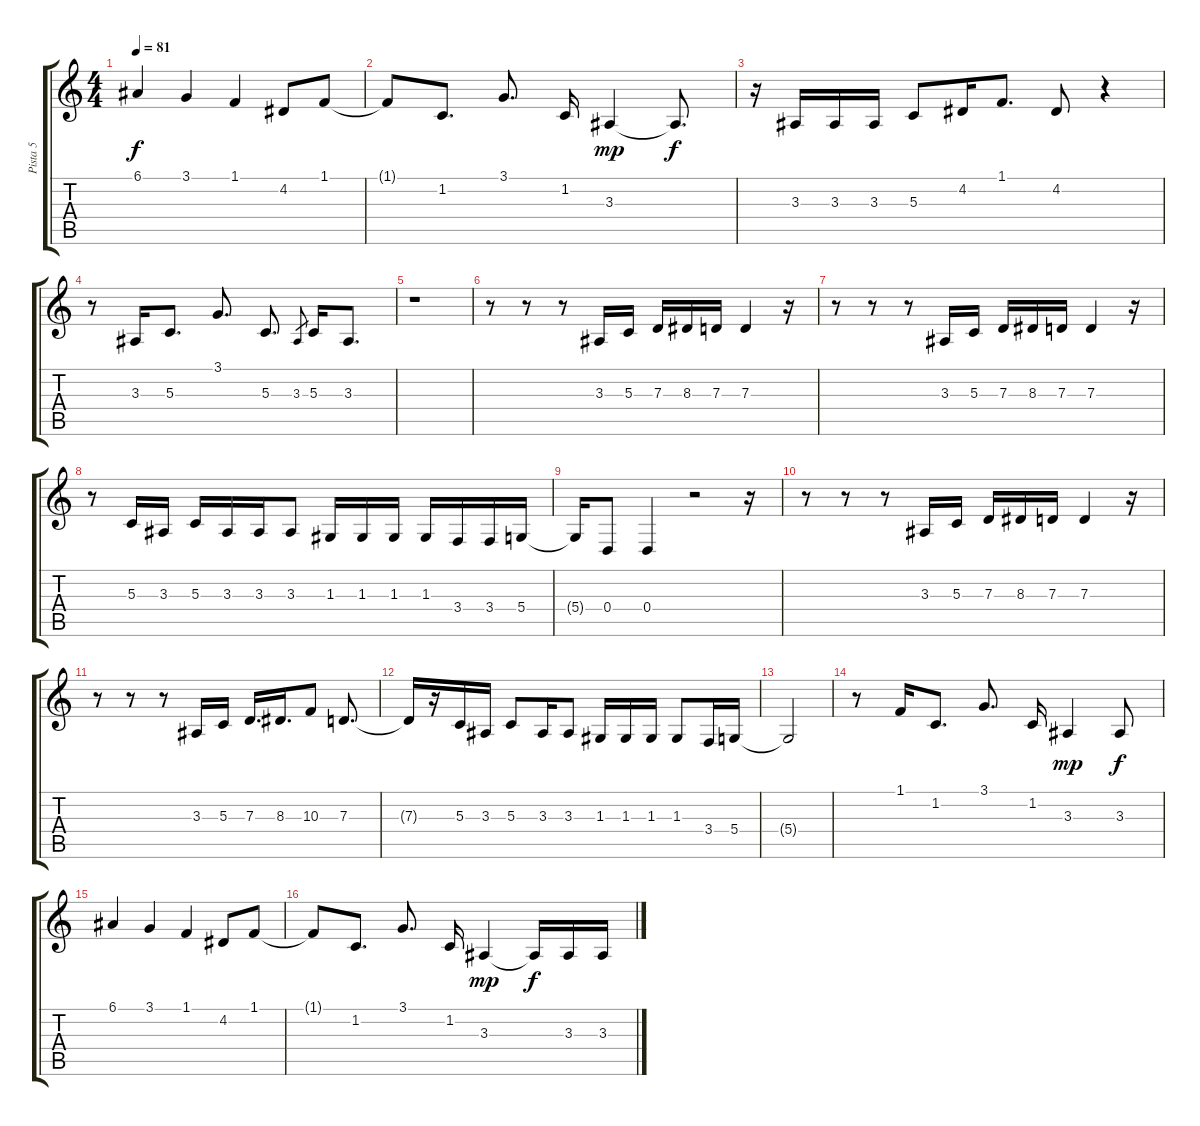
\track ("Pista 5" "Pista 5") {instrument tenorsax}
\staff {score tabs}
\tuning (E4 B3 G3 D3 A2 E2) {hide}
\ts (4 4)
\tempo 81
\clef g2
\ks c
6.1.4{dy f} 3.1.4 1.1.4 4.2.8 1.1.8 |
1.1{t}.8 1.2.8{d} 3.1.8{d} 1.2.16 3.3.4{dy mp} 3.3{t}.8{d dy f} |
r.16 3.3.16 3.3.16 3.3.16 5.3.8 4.2.16 1.1.8{d} 4.2.8 r.4 |
r.8 3.3.16 5.3.8{d} 3.1.8{d} 5.3.8{d} 3.3.8{gr} 5.3.16 3.3.8{d} |
r.1 |
r.8 r.8 r.8 3.3.16 5.3.16 7.3.16 8.3.16 7.3.16 7.3.4 r.16 |
r.8 r.8 r.8 3.3.16 5.3.16 7.3.16 8.3.16 7.3.16 7.3.4 r.16 |
r.8 5.3.16 3.3.16 5.3.16 3.3.16 3.3.16 3.3.8 1.3.16 1.3.16 1.3.16 1.3.16 3.4.16 3.4.16 5.4.16 |
5.4{t}.16 0.4.8 0.4.4 r.2 r.16 |
r.8 r.8 r.8 3.3.16 5.3.16 7.3.16 8.3.16 7.3.16 7.3.4 r.16 |
r.8 r.8 r.8 3.3.16 5.3.16 7.3.16{d} 8.3.16{d} 10.3.8 7.3.8{d} |
7.3{t}.16 r.16 5.3.16 3.3.16 5.3.8 3.3.16 3.3.8 1.3.16 1.3.16 1.3.16 1.3.8 3.4.16 5.4.16 |
5.4{t}.2 |
r.8 1.1.16 1.2.8{d} 3.1.8{d} 1.2.16 3.3.4{dy mp} 3.3.8{dy f} |
6.1.4 3.1.4 1.1.4 4.2.8 1.1.8 |
1.1{t}.8 1.2.8{d} 3.1.8{d} 1.2.16 3.3.4{dy mp} 3.3{t}.16{dy f} 3.3.16 3.3.16
